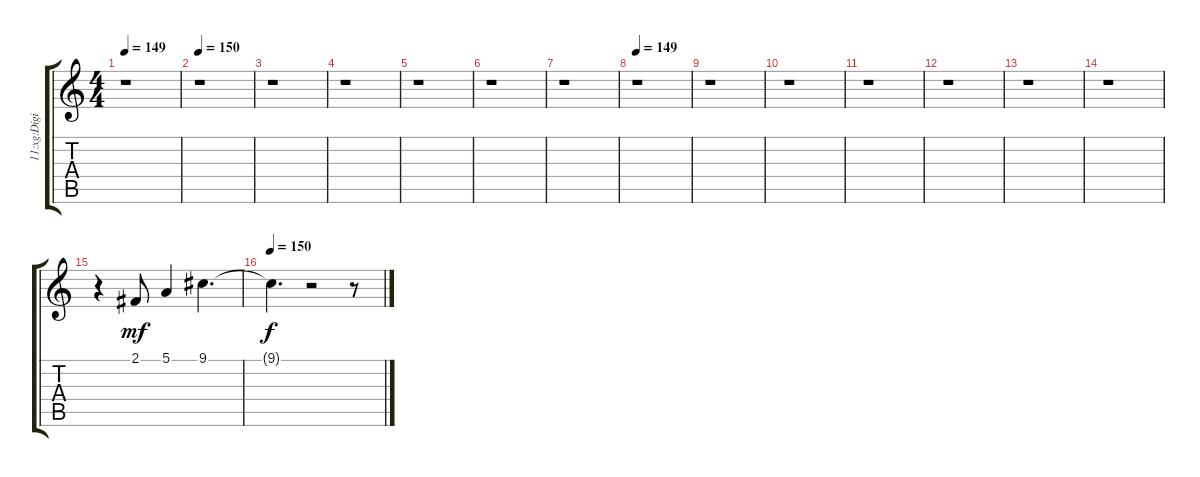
\track ("11:xg:DigiBell" "11:xg:Digi") {instrument fx3crystal}
\staff {score tabs}
\tuning (E4 B3 G3 D3 A2 E2) {hide}
\ts (4 4)
\tempo 149
\clef g2
\ks c
r.1{dy f} |
\tempo 150
r.1 |
r.1 |
r.1 |
r.1 |
r.1 |
r.1 |
\tempo 149
r.1 |
r.1 |
r.1 |
r.1 |
r.1 |
r.1 |
r.1 |
r.4 2.1.8{dy mf} 5.1.4 9.1.4{d} |
\tempo 150
9.1{t}.4{d dy f} r.2 r.8
